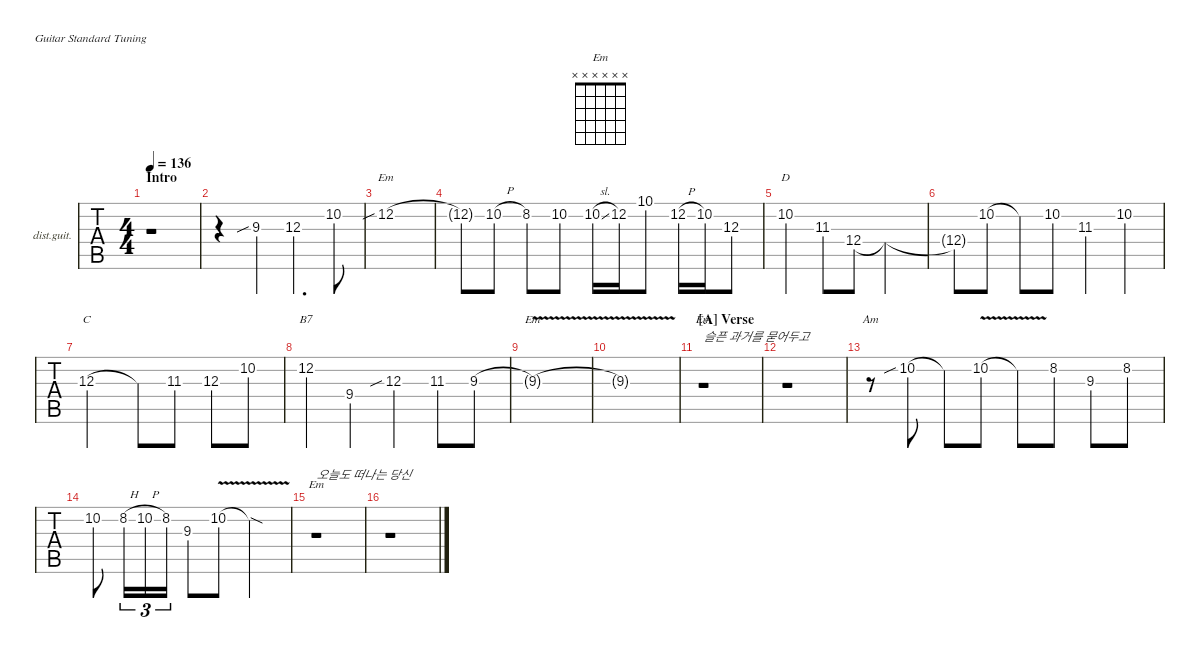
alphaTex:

\defaultSystemsLayout 4
\hideDynamics
\bracketExtendMode nobrackets
\firstSystemTrackNameOrientation horizontal
\track ("Distortion Guitar" "dist.guit.") {instrument distortionguitar}
\staff {tabs}
\tuning (E4 B3 G3 D3 A2 E2)
\chord ("Em" 0 0 0 2 2 0) {showdiagram false showfingering false}
\chord ("D" 2 3 2 0 x x) {showdiagram false showfingering false barre 2}
\chord ("C" 0 1 0 2 3 x) {showdiagram false showfingering false}
\chord ("B7" 2 0 2 1 2 x) {showdiagram false showfingering false}
\chord ("Em" x x x x x x)
\chord ("Am" 0 1 2 2 0 x) {showdiagram false showfingering false}
\ts (4 4)
\section ("" "Intro")
\tempo 136
\clef g2
\ks c
r.1{dy mf instrument distortionguitar} |
r.4 9.3{sib}.4 12.3.4{d} 10.2.8 |
12.2{sib}.1{ch "Em"} |
12.2{t}.8 10.2{h}.8 8.2.8 10.2.8 10.2{sl}.16 12.2.16 10.1.8 12.2{h}.16 10.2.16 12.3.8 |
10.2.4{ch "D"} 11.3{acc #}.8 12.4.8 12.4{t}.2 |
12.4{t}.8 10.2.8 10.2{t}.8 10.2.8 11.3{acc #}.4 10.2.4 |
12.3.2{ch "C"} 12.3{t}.8 11.3{acc #}.8 12.3.8 10.2.8 |
12.2{st}.4{ch "B7"} 9.4.4 12.3{sib}.4 11.3{acc #}.8 9.3.8 |
9.3{v t}.1{ch "Em"} |
9.3{v t}.1 |
\section ("A" "Verse")
r.1{ch "Em" txt "슬픈 과거를 묻어두고 "} |
r.1 |
r.8{ch "Am"} 10.2{sib}.8 10.2{t}.8 10.2{v}.8 10.2{t}.8 8.2.8 9.3.8 8.2.8 |
10.2.8 8.2{h}.16{tu (3 2)} 10.2{h}.16{tu (3 2)} 8.2.16{tu (3 2)} 9.3.8 10.2{v}.8 10.2{sod t}.2 |
r.1{ch "Em" txt "오늘도 떠나는 당신"} |
r.1
